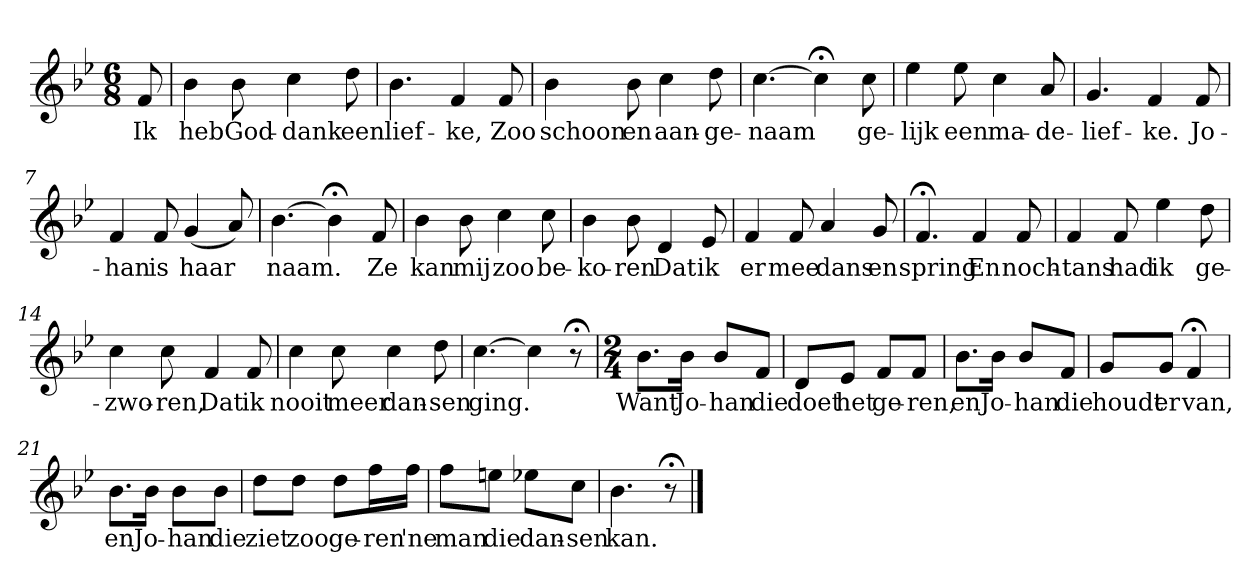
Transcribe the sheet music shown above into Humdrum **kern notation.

**kern	**text
*part1	*part1
*staff1	*staff1
*k[b-e-]	*
*B-:	*
*M6/8	*
*MM120	*
=	=
8f	Ik
=1	=1
4b-	heb
8b-	God-
4cc	-dank
8dd	een
=2	=2
4.b-	lief-
4f	-ke,
8f	Zoo
=3	=3
4b-	schoon
8b-	en
4cc	aan-
8dd	-ge-
=4	=4
[4.cc	-naam
4cc;<]	.
8cc	ge-
=5	=5
4ee-	-lijk
8ee-	een
4cc	ma-
8a	-de-
=6	=6
4.g	-lief-
4f	-ke.
8f	Jo-
=7	=7
4f	-han
8f	is
(4g	haar
8a)	.
=8	=8
[4.b-	naam.
4b-;<]	.
8f	Ze
=9	=9
4b-	kan
8b-	mij
4cc	zoo
8cc	be-
=10	=10
4b-	-ko-
8b-	-ren
4d	Dat
8e-	ik
=11	=11
4f	er
8f	mee
4a	dans
8g	en
=12	=12
4.f;<	spring
4f	En
8f	noch-
=13	=13
4f	-tans
8f	had
4ee-	ik
8dd	ge-
=14	=14
4cc	-zwo-
8cc	-ren,
4f	Dat
8f	ik
=15	=15
4cc	nooit
8cc	meer
4cc	dan-
8dd	-sen
=16	=16
[4.cc	ging.
4cc]	.
8r;<	.
=17	=17
*M2/4	*
8.b-L	Want
16b-Jk	Jo-
8b-L	-han
8fJ	die
=18	=18
8dL	doet
8e-J	het
8fL	ge-
8fJ	-ren,
=19	=19
8.b-L	en
16b-Jk	Jo-
8b-L	-han
8fJ	die
=20	=20
8gL	houdt
8gJ	er
4f;<	van,
=21	=21
8.b-L	en
16b-Jk	Jo-
8b-L	-han
8b-J	die
=22	=22
8ddL	ziet
8ddJ	zoo
8ddL	ge-
16ffL	-ren
16ffJJ	'ne
=23	=23
8ffL	man
8eenJ	die
8ee-XL	dan-
8ccJ	-sen
=24	=24
4.b-	kan.
8r;<	.
==	==
*-	*-
